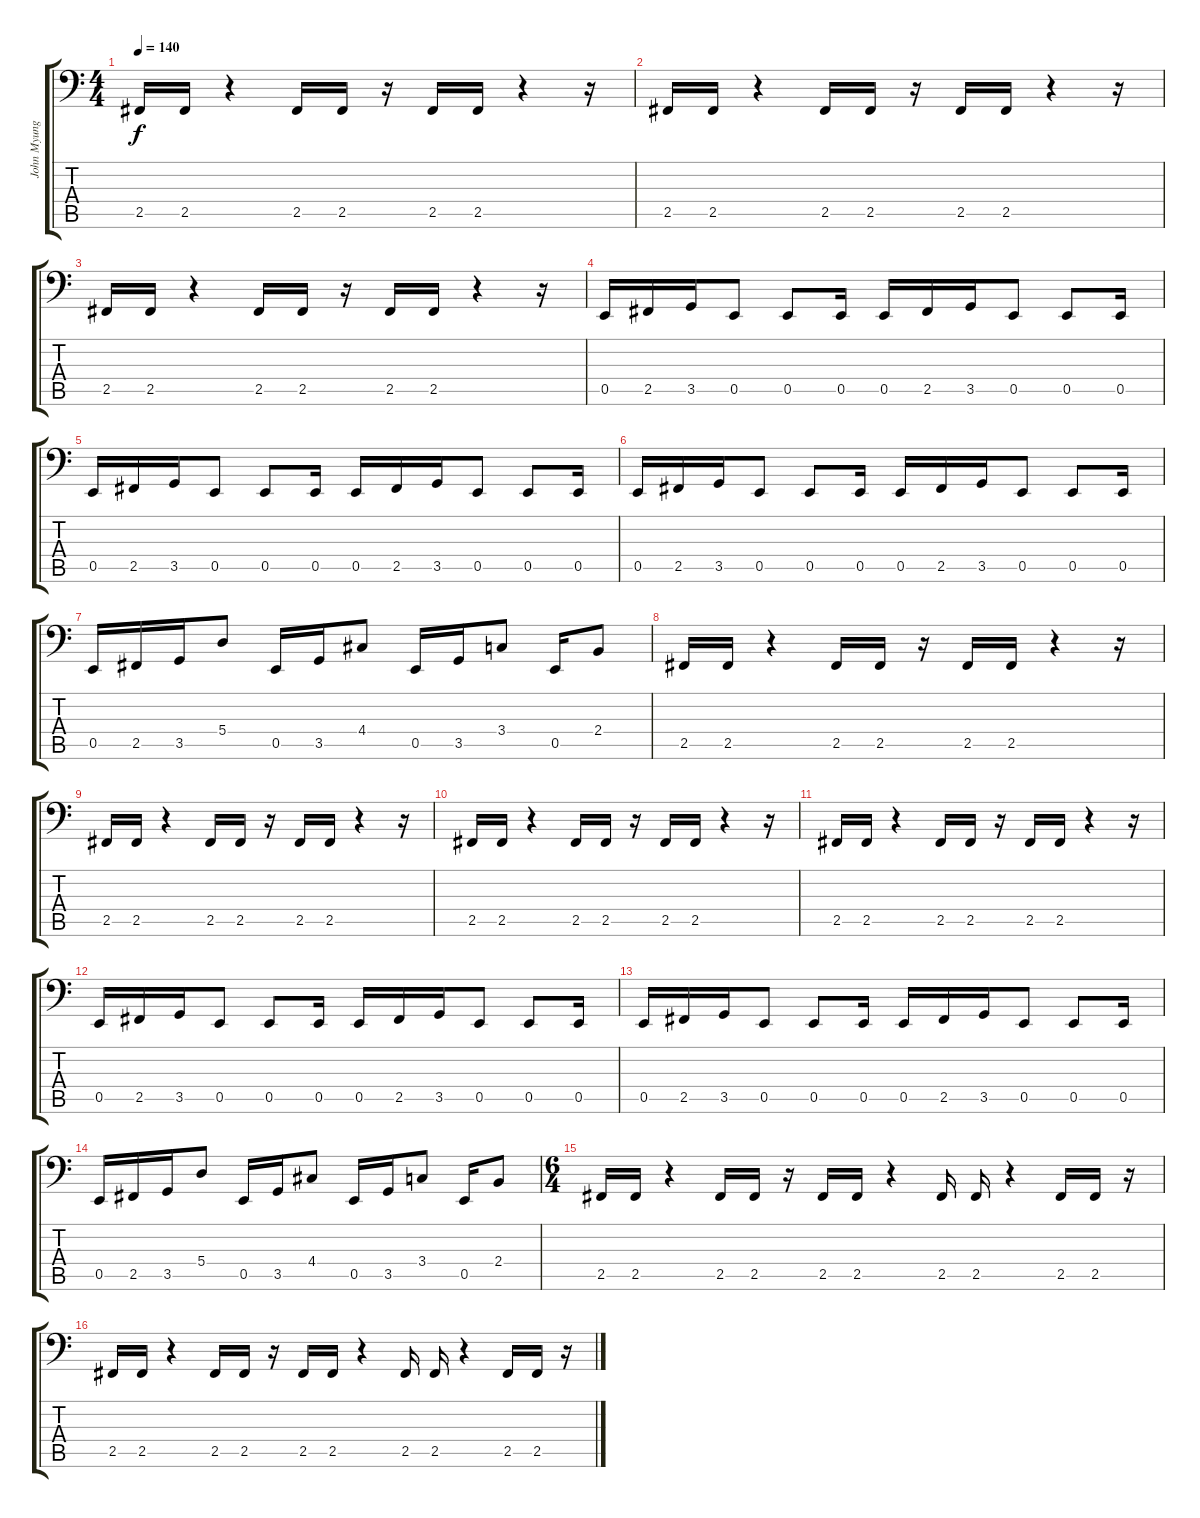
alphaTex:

\track ("John Myung - 6 Strings Bass" "John Myung") {instrument electricbassfinger}
\staff {score tabs}
\tuning (C3 G2 D2 A1 E1 B0) {hide}
\ts (4 4)
\tempo 140
\clef f4
\ks c
2.5.16{dy f} 2.5.16 r.4 2.5.16 2.5.16 r.16 2.5.16 2.5.16 r.4 r.16 |
2.5.16 2.5.16 r.4 2.5.16 2.5.16 r.16 2.5.16 2.5.16 r.4 r.16 |
2.5.16 2.5.16 r.4 2.5.16 2.5.16 r.16 2.5.16 2.5.16 r.4 r.16 |
0.5.16 2.5.16 3.5.16 0.5.8 0.5.8 0.5.16 0.5.16 2.5.16 3.5.16 0.5.8 0.5.8 0.5.16 |
0.5.16 2.5.16 3.5.16 0.5.8 0.5.8 0.5.16 0.5.16 2.5.16 3.5.16 0.5.8 0.5.8 0.5.16 |
0.5.16 2.5.16 3.5.16 0.5.8 0.5.8 0.5.16 0.5.16 2.5.16 3.5.16 0.5.8 0.5.8 0.5.16 |
0.5.16 2.5.16 3.5.16 5.4.8 0.5.16 3.5.16 4.4.8 0.5.16 3.5.16 3.4.8 0.5.16 2.4.8 |
2.5.16 2.5.16 r.4 2.5.16 2.5.16 r.16 2.5.16 2.5.16 r.4 r.16 |
2.5.16 2.5.16 r.4 2.5.16 2.5.16 r.16 2.5.16 2.5.16 r.4 r.16 |
2.5.16 2.5.16 r.4 2.5.16 2.5.16 r.16 2.5.16 2.5.16 r.4 r.16 |
2.5.16 2.5.16 r.4 2.5.16 2.5.16 r.16 2.5.16 2.5.16 r.4 r.16 |
0.5.16 2.5.16 3.5.16 0.5.8 0.5.8 0.5.16 0.5.16 2.5.16 3.5.16 0.5.8 0.5.8 0.5.16 |
0.5.16 2.5.16 3.5.16 0.5.8 0.5.8 0.5.16 0.5.16 2.5.16 3.5.16 0.5.8 0.5.8 0.5.16 |
0.5.16 2.5.16 3.5.16 5.4.8 0.5.16 3.5.16 4.4.8 0.5.16 3.5.16 3.4.8 0.5.16 2.4.8 |
\ts (6 4)
2.5.16 2.5.16 r.4 2.5.16 2.5.16 r.16 2.5.16 2.5.16 r.4 2.5.16 2.5.16 r.4 2.5.16 2.5.16 r.16 |
2.5.16 2.5.16 r.4 2.5.16 2.5.16 r.16 2.5.16 2.5.16 r.4 2.5.16 2.5.16 r.4 2.5.16 2.5.16 r.16
